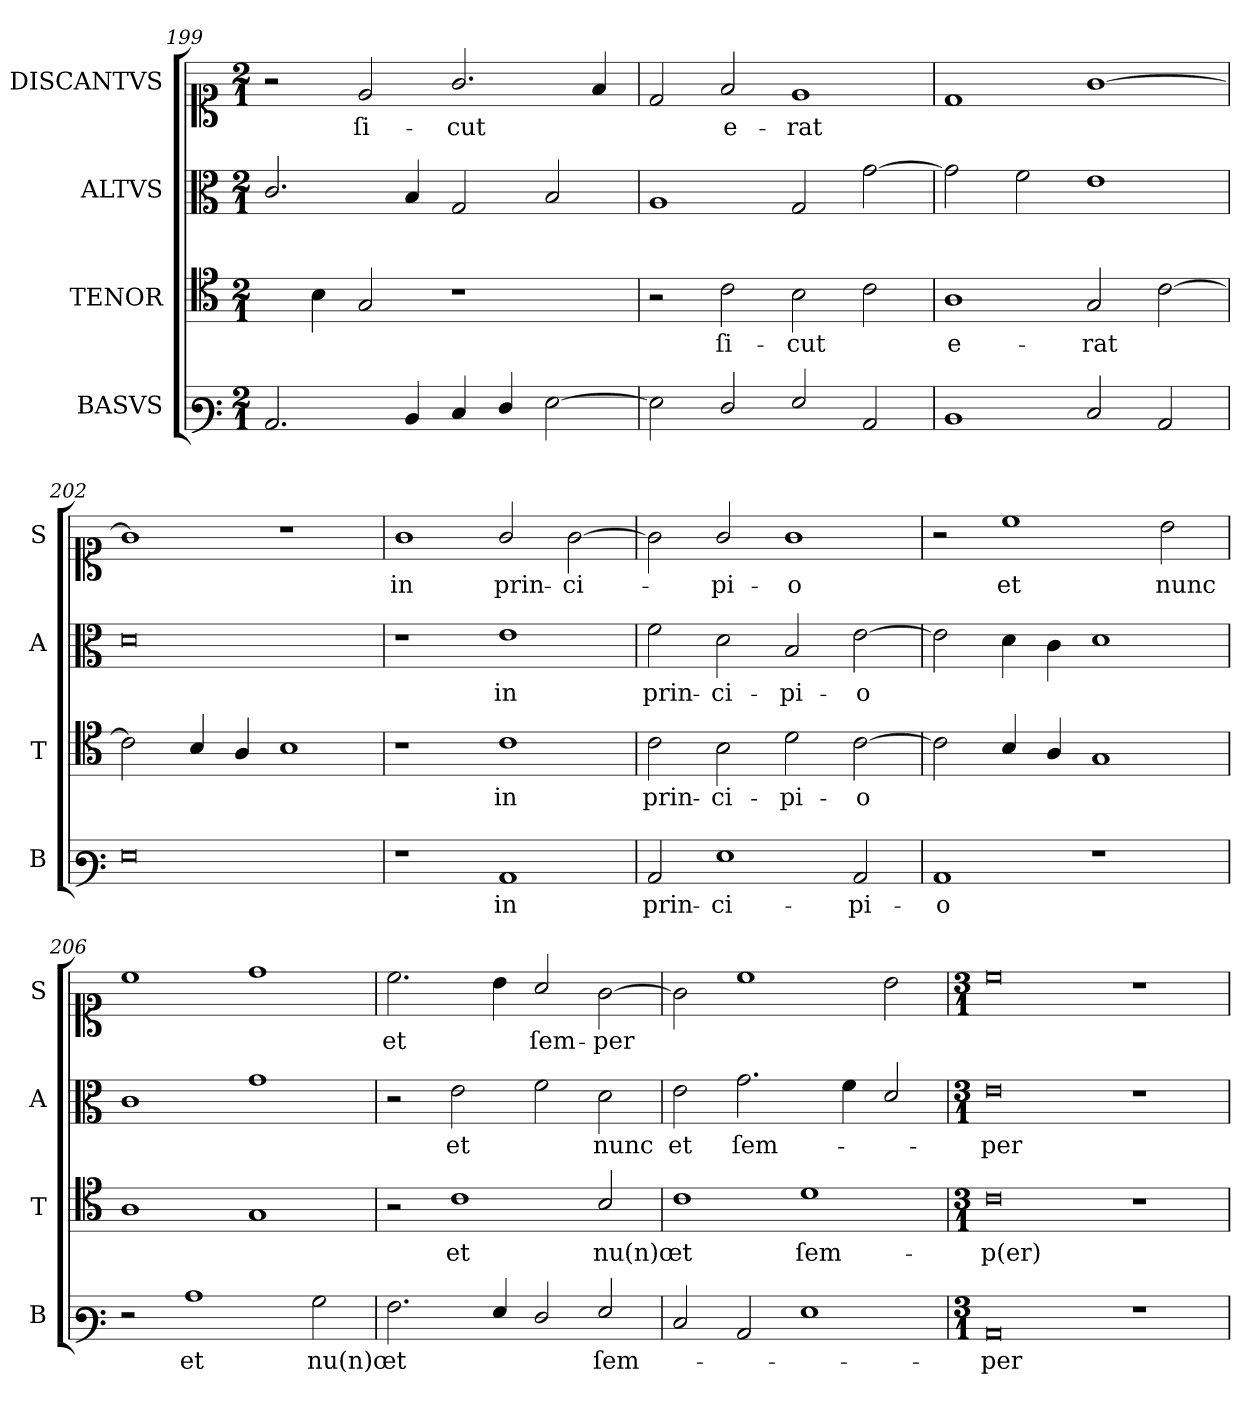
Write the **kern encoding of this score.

**kern	**text	**kern	**text	**kern	**text	**kern	**text
*part4	*part4	*part3	*part3	*part2	*part2	*part1	*part1
*staff4	*staff4	*staff3	*staff3	*staff2	*staff2	*staff1	*staff1
*I"BASVS	*	*I"TENOR	*	*I"ALTVS	*	*I"DISCANTVS	*
*I'B	*	*I'T	*	*I'A	*	*I'S	*
*clefF3	*	*clefC4	*	*clefC3	*	*clefC1	*
*k[]	*	*k[]	*	*k[]	*	*k[]	*
*a:	*	*a:	*	*a:	*	*a:	*
*M2/1	*	*M2/1	*	*M2/1	*	*M2/1	*
=199	=199	=199	=199	=199	=199	=199	=199
2.C/	.	4ryy	.	2.c/	.	2r	.
.	.	4B\	.	.	.	.	.
.	.	2G/	.	.	.	2e/	ſi-
4D/	.	.	.	4B/	.	.	.
4E/	.	1r	.	2G/	.	2.g/	-cut
4F/	.	.	.	.	.	.	.
[2G	.	.	.	2B/	.	.	.
.	.	.	.	.	.	4f/	.
=200	=200	=200	=200	=200	=200	=200	=200
2G]	.	2r	.	1A	.	2d/	.
2F/	.	2c\	ſi-	.	.	2f/	e-
2G/	.	2B\	-cut	2G/	.	1e	-rat
2C/	.	2c\	.	[2g	.	.	.
=201	=201	=201	=201	=201	=201	=201	=201
1D	.	1A	e-	2g]	.	1d	.
.	.	.	.	2f\	.	.	.
2E/	.	2G/	-rat	1e	.	[1g	.
2C/	.	[2c	.	.	.	.	.
=202	=202	=202	=202	=202	=202	=202	=202
0G	.	2c]	.	0d	.	1g]	.
.	.	4B/	.	.	.	.	.
.	.	4A/	.	.	.	.	.
.	.	1B	.	.	.	1r	.
=203	=203	=203	=203	=203	=203	=203	=203
1r	.	1r	.	1r	.	1g	in
1C	in	1c	in	1e	in	2g/	prin-
.	.	.	.	.	.	[2g	-ci-
=204	=204	=204	=204	=204	=204	=204	=204
2C/	prin-	2c\	prin-	2f\	prin-	2g]	.
1G	-ci-	2B\	-ci-	2d\	-ci-	2g/	-pi-
.	.	2d\	-pi-	2B/	-pi-	1g	-o
2C/	-pi-	[2c	-o	[2e	-o	.	.
=205	=205	=205	=205	=205	=205	=205	=205
1C	-o	2c]	.	2e]	.	2r	.
.	.	4B/	.	4d\	.	1cc	et
.	.	4A/	.	4c\	.	.	.
1r	.	1G	.	1d	.	.	.
.	.	.	.	.	.	2b\	nunc
=206	=206	=206	=206	=206	=206	=206	=206
2r	.	1A	.	1c	.	1cc	.
1c	et	.	.	.	.	.	.
.	.	1G	.	1g	.	1dd	.
2B\	nu(n)c	.	.	.	.	.	.
=207	=207	=207	=207	=207	=207	=207	=207
2.A\	et	2r	.	2r	.	2.cc\	et
.	.	1c	et	2e\	et	.	.
4G/	.	.	.	.	.	4b\	.
2F/	.	.	.	2f\	.	2a/	ſem-
2G/	ſem-	2B/	nu(n)c	2d\	nunc	[2g	-per
=208	=208	=208	=208	=208	=208	=208	=208
2E/	.	1c	et	2e\	et	2g]	.
2C/	.	.	.	2.g\	ſem-	1cc	.
1G	.	1d	ſem-	.	.	.	.
.	.	.	.	4f\	.	.	.
.	.	.	.	2d/	.	2b\	.
=209	=209	=209	=209	=209	=209	=209	=209
*M3/1	*	*M3/1	*	*M3/1	*	*M3/1	*
0C	-per	0c	-p(er)	0e	-per	0cc	.
1r	.	1r	.	1r	.	1r	.
=	=	=	=	=	=	=	=
*-	*-	*-	*-	*-	*-	*-	*-
